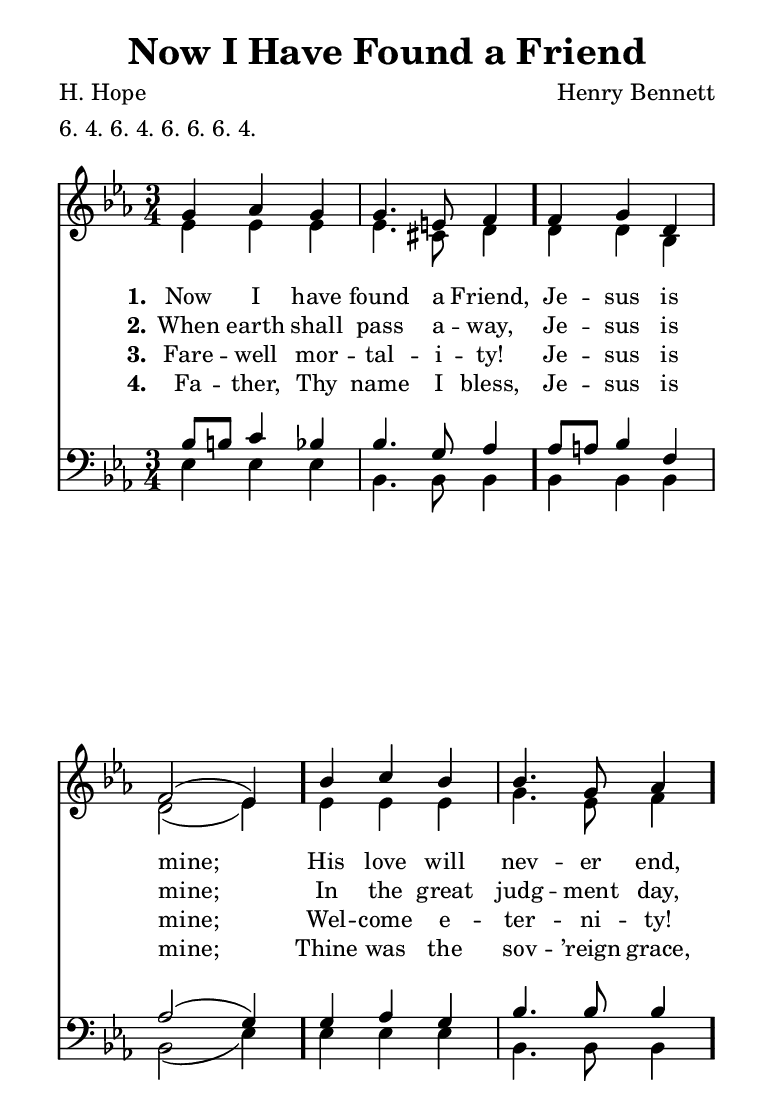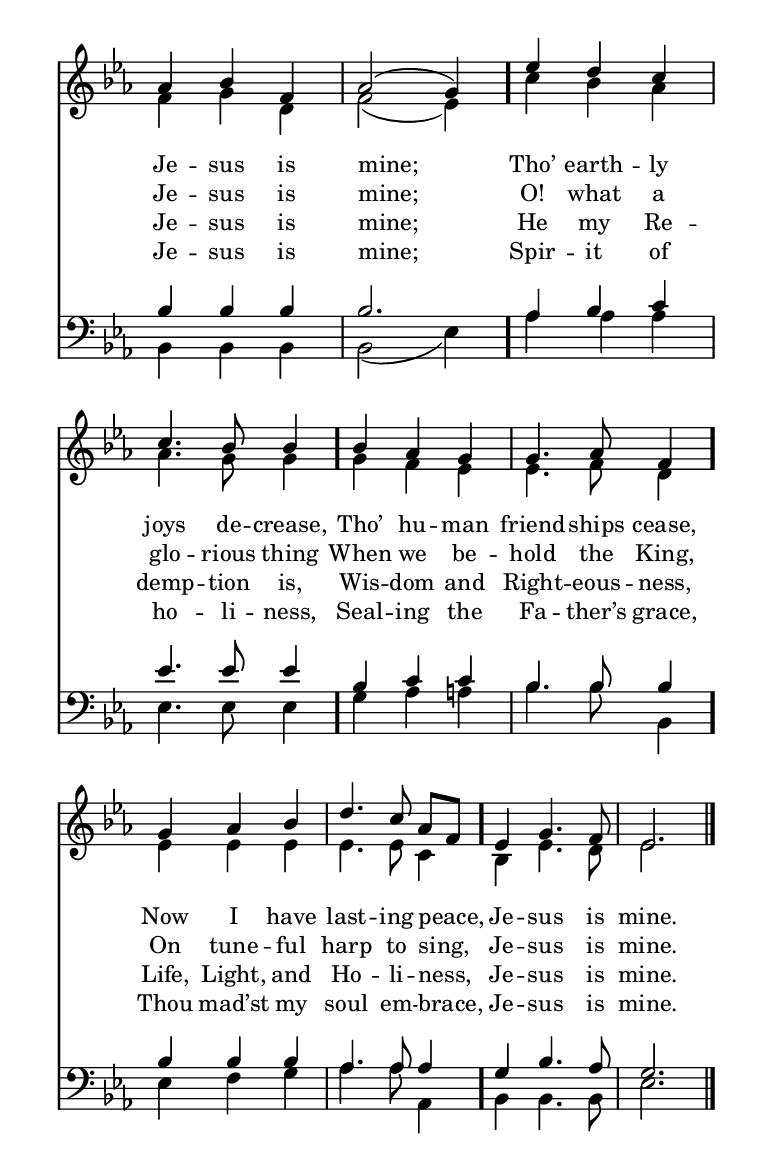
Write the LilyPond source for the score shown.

\include "common/global.ily"
\paper {
  \include "common/paper.ily"
  ragged-last-bottom = ##t
}

\header{
  hymnnumber = "233"
  title = "Now I Have Found a Friend"
  tunename = "Jesus Mine"
  meter = "6. 4. 6. 4. 6. 6. 6. 4."
  poet = "H. Hope"
  composer = "Henry Bennett"
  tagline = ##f
}

global = {
  \include "common/overrides.ily"
  \override Staff.TimeSignature.style = #'numbered
  \time 3/4
  \override Score.MetronomeMark.transparent = ##t % hide all fermata changes too
  \tempo 4=90
  \key ees \major
  \autoBeamOff
}

notesSoprano = {
\global
\relative c'' {

  g4 aes g | g4. e8 f4 |
  f4 g d | f2( ees4) |
  bes'4 c bes | bes4. g8 aes4 |
  aes4 bes f | aes2( g4) |
  ees'4 d c | c4. bes8 bes4 |
  bes4 aes g | g4. aes8 f4 |
  g4 aes bes | d4. c8 aes8[ f] |
  ees4 g4. f8 | ees2. |

  \bar "|."

}
}

notesAlto = {
\global
\relative e' {

  ees4 ees ees | ees4. cis8 d4 |
  d4 d bes | d2( ees4) |
  ees4 ees ees | g4. ees8 f4 |
  f4 g d | f2( ees4) |
  c'4 bes aes | aes4. g8 g4 |
  g4 f ees | ees4. f8 d4 |
  ees4 ees ees | ees4. ees8 c4 |
  bes4 ees4. d8 | ees2. |

}
}

notesTenor = {
\global
\relative a {

  bes8[ b] c4 bes4 | bes4. g8 aes4 |
  aes8[ a] bes4 f | aes2( g4) |
  g4 aes g | bes4. bes8 bes4 |
  bes4 bes bes | bes2. |
  aes4 bes c | ees4. ees8 ees4 |
  bes4 c c | bes4. bes8 bes4 |
  bes4 bes bes | aes4. aes8 aes4 |
  g4 bes4. aes8 | g2. |

}
}

notesBass = {
\global
\relative f {

  ees4 ees ees | bes4. bes8 bes4 |
  bes4 bes bes | bes2( ees4) |
  ees4 ees ees | bes4. bes8 bes4 |
  bes4 bes bes | bes2( ees4) |
  aes4 aes aes | ees4. ees8 ees4 |
  g4 aes a | bes4. bes8 bes,4 |
  ees4 f g | aes4. aes8 aes,4 |
  bes4 bes4. bes8 | ees2. |

}
}

wordsA = \lyricmode {
\set stanza = "1."

Now I have found a Friend, \bar "."
Je -- sus is mine; \bar "."
His love will nev -- er end, \bar "."
Je -- sus is mine; \bar "."
Tho’ earth -- ly joys de -- crease, \bar "."
Tho’ hu -- man friend -- ships cease, \bar "."
Now I have last -- ing peace, \bar "."
Je -- sus is mine. \bar "."

}

wordsB = \lyricmode {
\set stanza = "2."

When earth shall pass a -- way,
Je -- sus is mine;
In the great judg -- ment day,
Je -- sus is mine;
O! what a glo -- rious thing
When we be -- hold the King,
On tune -- ful harp to sing,
Je -- sus is mine.

}

wordsC = \lyricmode {
\set stanza = "3."

Fare -- well mor -- tal -- i -- ty!
Je -- sus is mine;
Wel -- come e -- ter -- ni -- ty!
Je -- sus is mine;
He my Re -- demp -- tion is,
Wis -- dom and Right -- eous -- ness,
Life, Light, and Ho -- li -- ness,
Je -- sus is mine.

}

wordsD = \lyricmode {
\set stanza = "4."

Fa -- ther, Thy name I bless,
Je -- sus is mine;
Thine was the sov -- ’reign grace,
Je -- sus is mine;
Spir -- it of ho -- li -- ness,
Seal -- ing the Fa -- ther’s grace,
Thou mad’st my soul em -- brace,
Je -- sus is mine.

}

\score {
  \context ChoirStaff <<
    \context Staff = upper <<
      \set ChoirStaff.systemStartDelimiter = #'SystemStartBar
      \context Voice  = sopranos { \voiceOne << \notesSoprano >> }
      \context Voice  = altos { \voiceTwo << \notesAlto >> }
      \context Lyrics = one   \lyricsto sopranos \wordsA
      \context Lyrics = two   \lyricsto sopranos \wordsB
      \context Lyrics = three \lyricsto sopranos \wordsC
      \context Lyrics = four  \lyricsto sopranos \wordsD
    >>
    \context Staff = men <<
      \clef bass
      \context Voice  = tenors { \voiceOne << \notesTenor >> }
      \context Voice  = basses { \voiceTwo << \notesBass >> }
    >>
  >>
  \layout {
    \include "common/layout.ily"
  }
  \midi{
    \include "common/midi.ily"
  }
}

\version "2.19.49"  % necessary for upgrading to future LilyPond versions.

% vi:set et ts=2 sw=2 ai nocindent syntax=lilypond:
